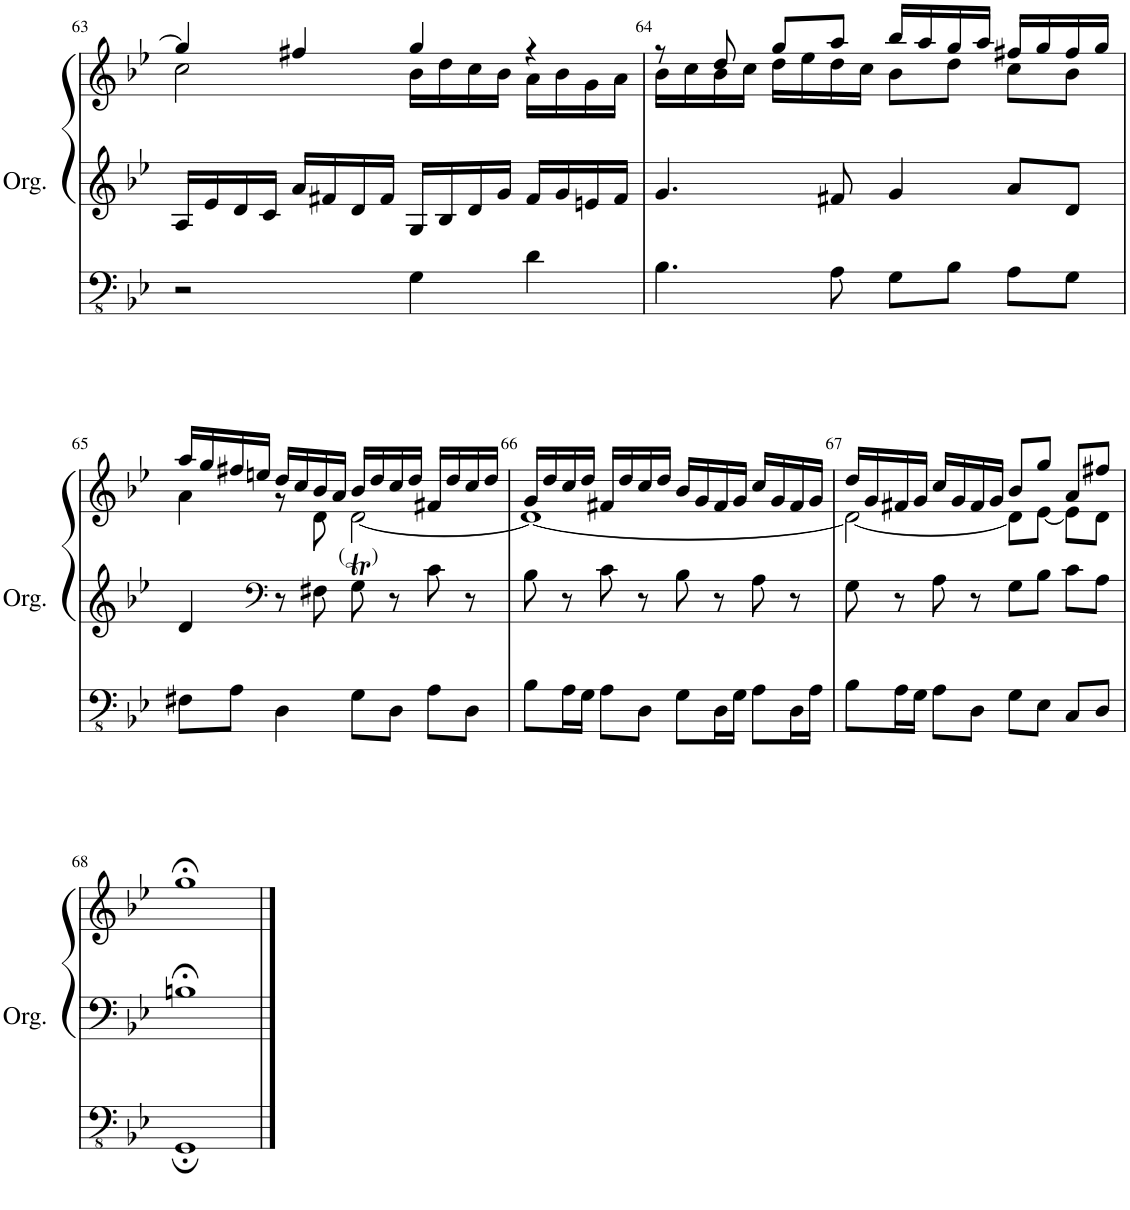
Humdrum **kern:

**kern	**kern	**kern
*part1	*part1	*part1
*staff3	*staff2	*staff1
*I"Orgue à tuyaux	*	*
*I'Org.	*	*
!!LO:PB:g=z
*clefFv4	*clefG2	*clefG2
*k[b-e-]	*k[b-e-]	*k[b-e-]
*M4/4	*M4/4	*M4/4
=63	=63	=63
*	*	*^
2r	16A/LL	4gg/]	2cc\
.	16e-/	.	.
.	16d/	.	.
.	16c/JJ	.	.
.	16a/LL	4ff#X/	.
.	16f#X/	.	.
.	16d/	.	.
.	16f#/JJ	.	.
4GG\	16G/LL	4gg/	16b-\LL
.	16B-/	.	16dd\
.	16d/	.	16cc\
.	16g/JJ	.	16b-\JJ
4D\	16f#/LL	4r	16a\LL
.	16g/	.	16b-\
.	16en/	.	16g\
.	16f#/JJ	.	16a\JJ
=64	=64	=64	=64
4.BB-\	4.g/	8r	16b-\LL
.	.	.	16cc\
.	.	8dd/	16b-\
.	.	.	16cc\JJ
.	.	8gg/L	16dd\LL
.	.	.	16ee-\
8AA\	8f#X/	8aa/J	16dd\
.	.	.	16cc\JJ
8GG\L	4g/	16bb-/LL	8b-\L
.	.	16aa/	.
8BB-\J	.	16gg/	8dd\J
.	.	16aa/JJ	.
8AA\L	8a/L	16ff#X/LL	8cc\L
.	.	16gg/	.
8GG\J	8d/J	16ff#/	8b-\J
.	.	16gg/JJ	.
!!LO:LB:g=z	!!
=65	=65	=65	=65
8FF#X\L	4d/	16aa/LL	4a\
.	.	16gg/	.
8AA\J	.	16ff#X/	.
.	.	16een/JJ	.
*	*clefF4	*	*
4DD\	8r	16dd/LL	8r
.	.	16cc/	.
.	8F#X\	16b-/	8d\
.	.	16a/JJ	.
!	!LO:TX:a:t=(     )	!	!
8GG\L	8GT\	16b-/LL	[2d\
.	.	16dd/	.
8DD\J	8r	16cc/	.
.	.	16dd/JJ	.
8AA\L	8c\	16f#X/LL	.
.	.	16dd/	.
8DD\J	8r	16cc/	.
.	.	16dd/JJ	.
=66	=66	=66	=66
8BB-\L	8B-\	16g/LL	1d_
.	.	16dd/	.
16AA\L	8r	16cc/	.
16GG\JJ	.	16dd/JJ	.
8AA\L	8c\	16f#X/LL	.
.	.	16dd/	.
8DD\J	8r	16cc/	.
.	.	16dd/JJ	.
8GG\L	8B-\	16b-/LL	.
.	.	16g/	.
16DD\L	8r	16f#/	.
16GG\JJ	.	16g/JJ	.
8AA\L	8A\	16cc/LL	.
.	.	16g/	.
16DD\L	8r	16f#/	.
16AA\JJ	.	16g/JJ	.
=67	=67	=67	=67
8BB-\L	8G\	16dd/LL	2d\_
.	.	16g/	.
16AA\L	8r	16f#X/	.
16GG\JJ	.	16g/JJ	.
8AA\L	8A\	16cc/LL	.
.	.	16g/	.
8DD\J	8r	16f#/	.
.	.	16g/JJ	.
8GG\L	8G\L	8b-/L	8d\L]
8EE-\J	8B-\J	8gg/J	[8e-\J
8CC/L	8c\L	8a/L	8e-\L]
8DD/J	8A\J	8ff#X/J	8d\J
*	*	*v	*v
!!LO:LB:g=z
=68	=68	=68
1GGG;	1Bn;<	1gg;<
==	==	==
*-	*-	*-
